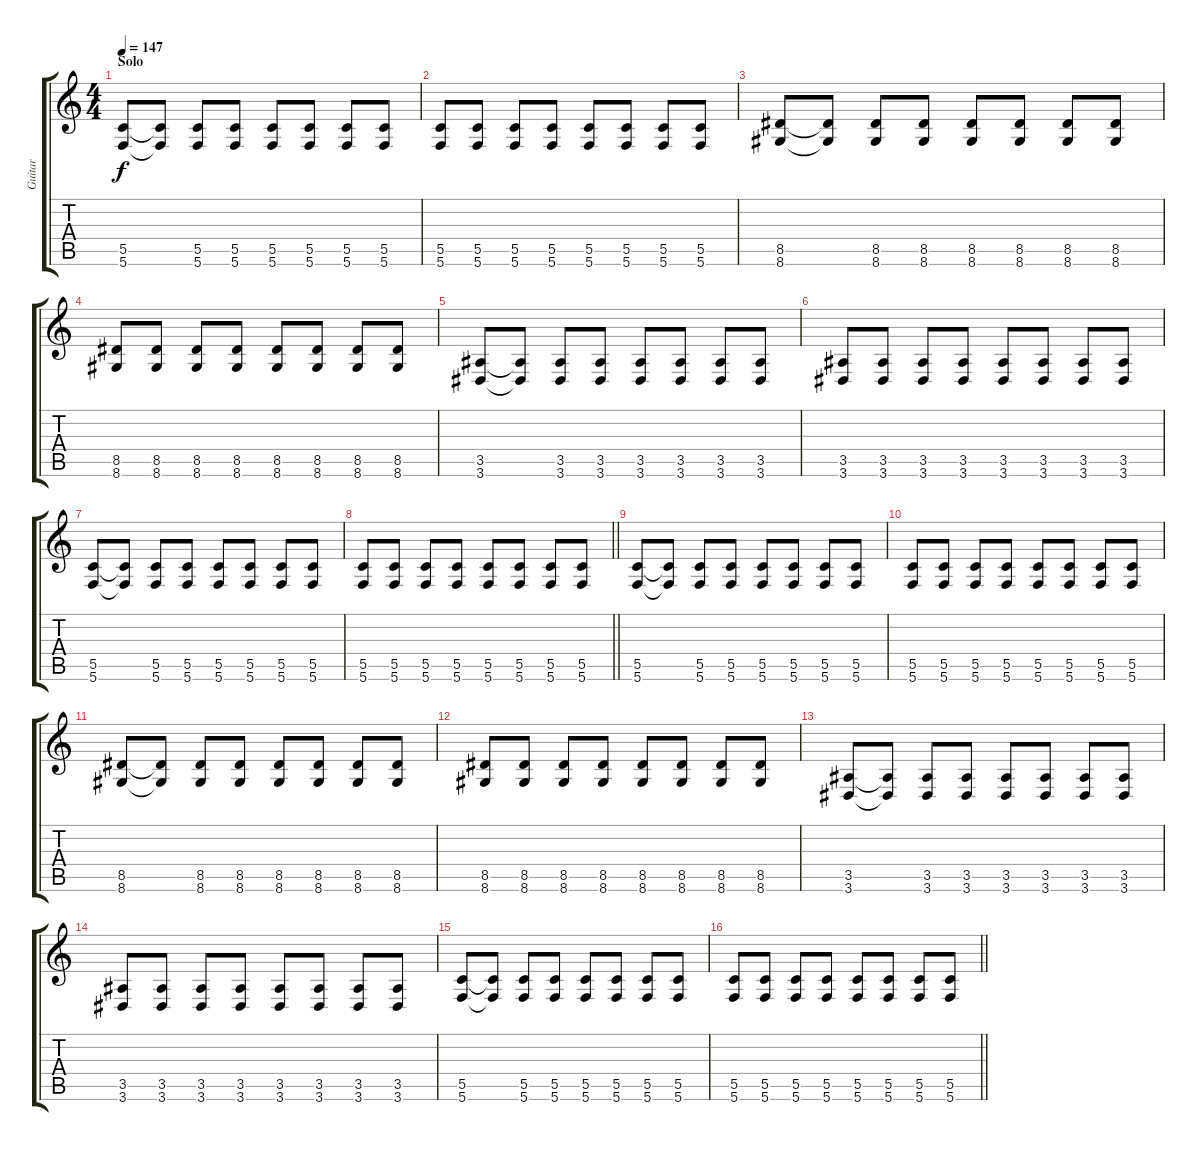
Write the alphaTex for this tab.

\track ("Guitar" "Guitar") {instrument distortionguitar}
\staff {score tabs}
\tuning (D4 A3 F3 C3 G2 C2) {hide}
\ts (4 4)
\section ("" "Solo")
\tempo 147
\clef g2
\ks c
(5.5 5.6).8{dy f} (5.5{t} 5.6{t}).8 (5.5 5.6).8 (5.5 5.6).8 (5.5 5.6).8 (5.5 5.6).8 (5.5 5.6).8 (5.5 5.6).8 |
(5.5 5.6).8 (5.5 5.6).8 (5.5 5.6).8 (5.5 5.6).8 (5.5 5.6).8 (5.5 5.6).8 (5.5 5.6).8 (5.5 5.6).8 |
(8.5 8.6).8 (8.5{t} 8.6{t}).8 (8.5 8.6).8 (8.5 8.6).8 (8.5 8.6).8 (8.5 8.6).8 (8.5 8.6).8 (8.5 8.6).8 |
(8.5 8.6).8 (8.5 8.6).8 (8.5 8.6).8 (8.5 8.6).8 (8.5 8.6).8 (8.5 8.6).8 (8.5 8.6).8 (8.5 8.6).8 |
(3.5 3.6).8 (3.5{t} 3.6{t}).8 (3.5 3.6).8 (3.5 3.6).8 (3.5 3.6).8 (3.5 3.6).8 (3.5 3.6).8 (3.5 3.6).8 |
(3.5 3.6).8 (3.5 3.6).8 (3.5 3.6).8 (3.5 3.6).8 (3.5 3.6).8 (3.5 3.6).8 (3.5 3.6).8 (3.5 3.6).8 |
(5.5 5.6).8 (5.5{t} 5.6{t}).8 (5.5 5.6).8 (5.5 5.6).8 (5.5 5.6).8 (5.5 5.6).8 (5.5 5.6).8 (5.5 5.6).8 |
\barLineRight lightlight
(5.5 5.6).8 (5.5 5.6).8 (5.5 5.6).8 (5.5 5.6).8 (5.5 5.6).8 (5.5 5.6).8 (5.5 5.6).8 (5.5 5.6).8 |
\section ("" "")
(5.5 5.6).8 (5.5{t} 5.6{t}).8 (5.5 5.6).8 (5.5 5.6).8 (5.5 5.6).8 (5.5 5.6).8 (5.5 5.6).8 (5.5 5.6).8 |
(5.5 5.6).8 (5.5 5.6).8 (5.5 5.6).8 (5.5 5.6).8 (5.5 5.6).8 (5.5 5.6).8 (5.5 5.6).8 (5.5 5.6).8 |
(8.5 8.6).8 (8.5{t} 8.6{t}).8 (8.5 8.6).8 (8.5 8.6).8 (8.5 8.6).8 (8.5 8.6).8 (8.5 8.6).8 (8.5 8.6).8 |
(8.5 8.6).8 (8.5 8.6).8 (8.5 8.6).8 (8.5 8.6).8 (8.5 8.6).8 (8.5 8.6).8 (8.5 8.6).8 (8.5 8.6).8 |
(3.5 3.6).8 (3.5{t} 3.6{t}).8 (3.5 3.6).8 (3.5 3.6).8 (3.5 3.6).8 (3.5 3.6).8 (3.5 3.6).8 (3.5 3.6).8 |
(3.5 3.6).8 (3.5 3.6).8 (3.5 3.6).8 (3.5 3.6).8 (3.5 3.6).8 (3.5 3.6).8 (3.5 3.6).8 (3.5 3.6).8 |
(5.5 5.6).8 (5.5{t} 5.6{t}).8 (5.5 5.6).8 (5.5 5.6).8 (5.5 5.6).8 (5.5 5.6).8 (5.5 5.6).8 (5.5 5.6).8 |
\barLineRight lightlight
(5.5 5.6).8 (5.5 5.6).8 (5.5 5.6).8 (5.5 5.6).8 (5.5 5.6).8 (5.5 5.6).8 (5.5 5.6).8 (5.5 5.6).8
